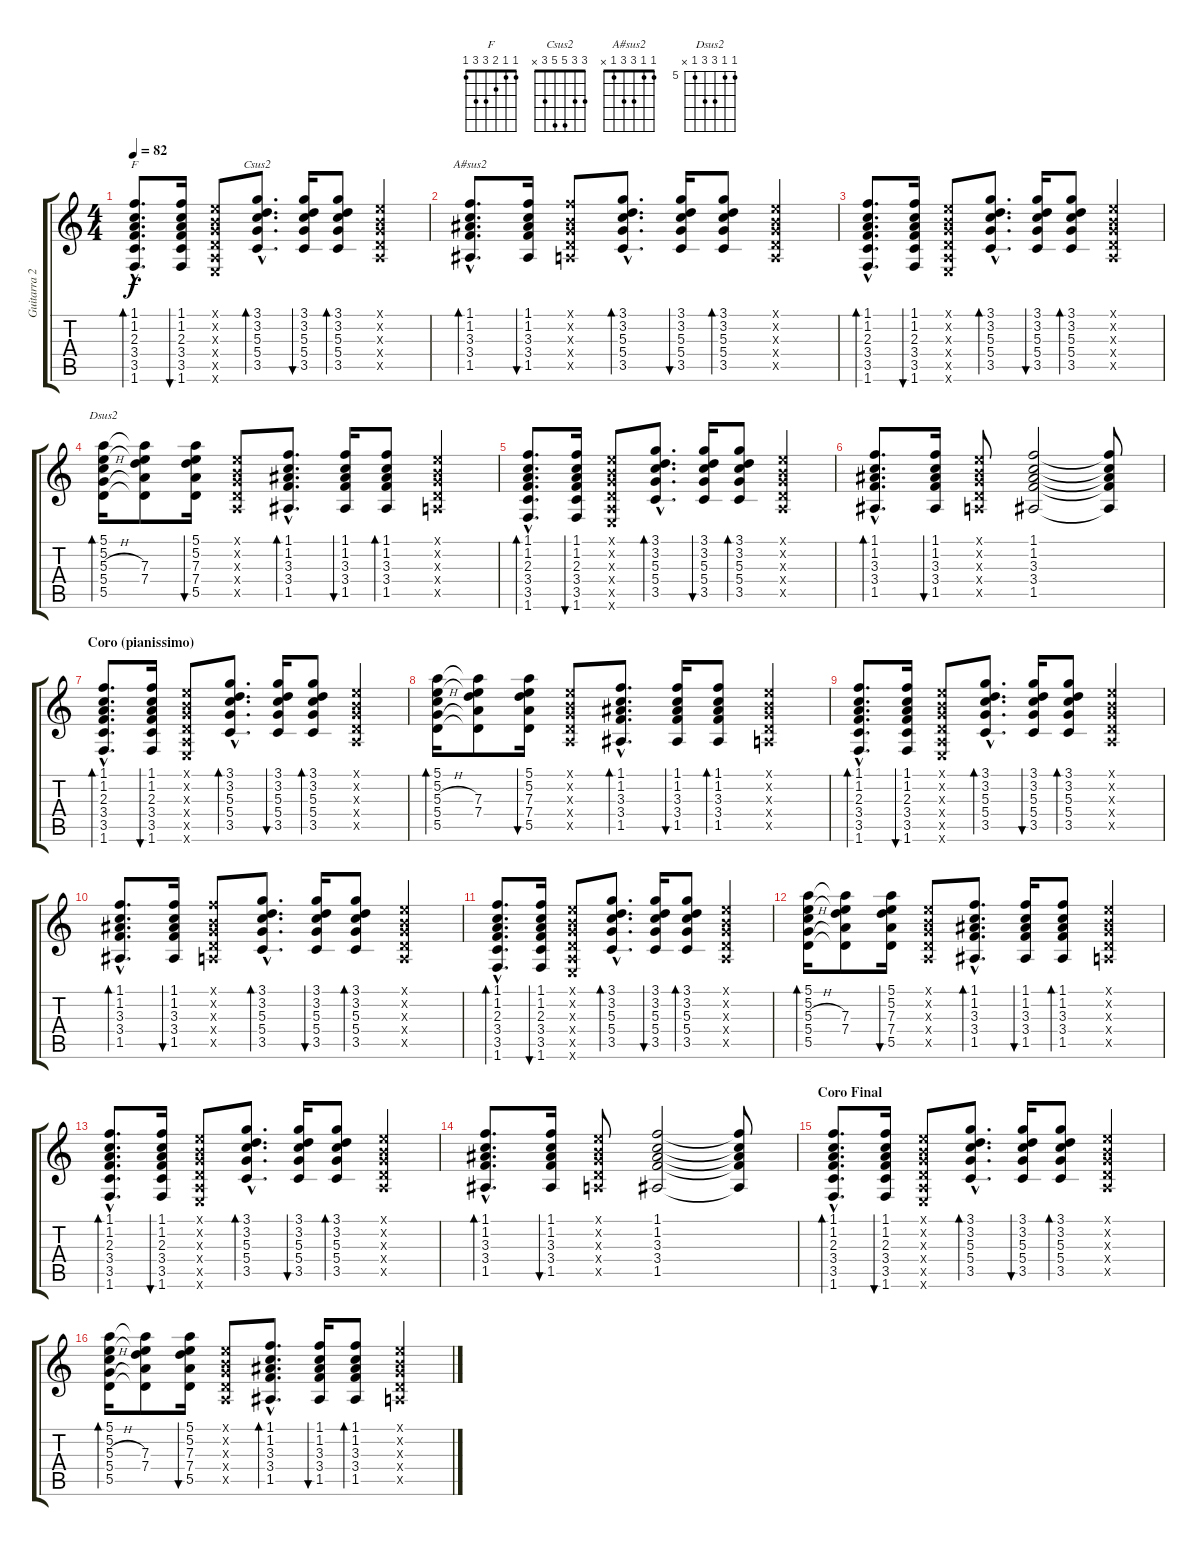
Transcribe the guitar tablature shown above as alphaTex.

\track ("Guitarra 2" "Guitarra 2") {instrument acousticguitarsteel}
\staff {score tabs}
\tuning (E4 B3 G3 D3 A2 E2) {hide}
\chord ("F" 1 1 2 3 3 1)
\chord ("Csus2" 3 3 5 5 3 x)
\chord ("A#sus2" 1 1 3 3 1 x)
\chord ("Dsus2" 5 5 7 7 5 x) {firstfret 5}
\ts (4 4)
\tempo 82
\clef g2
\ks c
(1.1{hac} 1.2{hac} 2.3{hac} 3.4{hac} 3.5{hac} 1.6{hac}).8{d bd 60 ch "F" dy f} (1.1 1.2 2.3 3.4 3.5 1.6).16{bu 60} (0.1{x} 0.2{x} 0.3{x} 0.4{x} 0.5{x} 0.6{x}).8 (3.1{hac} 3.2{hac} 5.3{hac} 5.4{hac} 3.5{hac}).8{d bd 60 ch "Csus2"} (3.1 3.2 5.3 5.4 3.5).16{bu 60} (3.1 3.2 5.3 5.4 3.5).8{bd 60} (0.1{x} 0.2{x} 0.3{x} 0.4{x} 0.5{x}).4 |
(1.1{hac} 1.2{hac} 3.3{hac} 3.4{hac} 1.5{hac}).8{d bd 60 ch "A#sus2"} (1.1 1.2 3.3 3.4 1.5).16{bu 60} (1.1{x} 0.2{x} 0.3{x} 0.4{x} 0.5{x}).8 (3.1{hac} 3.2{hac} 5.3{hac} 5.4{hac} 3.5{hac}).8{d bd 60} (3.1 3.2 5.3 5.4 3.5).16{bu 60} (3.1 3.2 5.3 5.4 3.5).8{bd 60} (0.1{x} 0.2{x} 0.3{x} 0.4{x} 0.5{x}).4 |
(1.1{hac} 1.2{hac} 2.3{hac} 3.4{hac} 3.5{hac} 1.6{hac}).8{d bd 60} (1.1 1.2 2.3 3.4 3.5 1.6).16{bu 60} (0.1{x} 0.2{x} 0.3{x} 0.4{x} 0.5{x} 0.6{x}).8 (3.1{hac} 3.2{hac} 5.3{hac} 5.4{hac} 3.5{hac}).8{d bd 60} (3.1 3.2 5.3 5.4 3.5).16{bu 60} (3.1 3.2 5.3 5.4 3.5).8{bd 60} (0.1{x} 0.2{x} 0.3{x} 0.4{x} 0.5{x}).4 |
(5.1 5.2 5.3{h} 5.4{h} 5.5).16{bd 60 ch "Dsus2"} (5.1{t} 5.2{t} 7.3 7.4 5.5{t}).8 (5.1 5.2 7.3 7.4 5.5).16{bu 60} (0.1{x} 0.2{x} 0.3{x} 0.4{x} 0.5{x}).8 (1.1{hac} 1.2{hac} 3.3{hac} 3.4{hac} 1.5{hac}).8{d bd 60} (1.1 1.2 3.3 3.4 1.5).16{bu 60} (1.1 1.2 3.3 3.4 1.5).8{bd 60} (0.1{x} 0.2{x} 0.3{x} 0.4{x} 0.5{x}).4 |
(1.1{hac} 1.2{hac} 2.3{hac} 3.4{hac} 3.5{hac} 1.6{hac}).8{d bd 60} (1.1 1.2 2.3 3.4 3.5 1.6).16{bu 60} (0.1{x} 0.2{x} 0.3{x} 0.4{x} 0.5{x} 0.6{x}).8 (3.1{hac} 3.2{hac} 5.3{hac} 5.4{hac} 3.5{hac}).8{d bd 60} (3.1 3.2 5.3 5.4 3.5).16{bu 60} (3.1 3.2 5.3 5.4 3.5).8{bd 60} (0.1{x} 0.2{x} 0.3{x} 0.4{x} 0.5{x}).4 |
(1.1{hac} 1.2{hac} 3.3{hac} 3.4{hac} 1.5{hac}).8{d bd 60} (1.1 1.2 3.3 3.4 1.5).16{bu 60} (0.1{x} 0.2{x} 0.3{x} 0.4{x} 0.5{x}).8 (1.1 1.2 3.3 3.4 1.5).2 (1.1{t} 1.2{t} 3.3{t} 3.4{t} 1.5{t}).8 |
\section ("" "Coro (pianissimo)")
(1.1{hac} 1.2{hac} 2.3{hac} 3.4{hac} 3.5{hac} 1.6{hac}).8{d bd 60 volume 11 balance 8 instrument electricguitarmuted} (1.1 1.2 2.3 3.4 3.5 1.6).16{bu 60} (0.1{x} 0.2{x} 0.3{x} 0.4{x} 0.5{x} 0.6{x}).8 (3.1{hac} 3.2{hac} 5.3{hac} 5.4{hac} 3.5{hac}).8{d bd 60} (3.1 3.2 5.3 5.4 3.5).16{bu 60} (3.1 3.2 5.3 5.4 3.5).8{bd 60} (0.1{x} 0.2{x} 0.3{x} 0.4{x} 0.5{x}).4 |
(5.1 5.2 5.3{h} 5.4{h} 5.5).16{bd 60} (5.1{t} 5.2{t} 7.3 7.4 5.5{t}).8 (5.1 5.2 7.3 7.4 5.5).16{bu 60} (0.1{x} 0.2{x} 0.3{x} 0.4{x} 0.5{x}).8 (1.1{hac} 1.2{hac} 3.3{hac} 3.4{hac} 1.5{hac}).8{d bd 60} (1.1 1.2 3.3 3.4 1.5).16{bu 60} (1.1 1.2 3.3 3.4 1.5).8{bd 60} (0.1{x} 0.2{x} 0.3{x} 0.4{x} 0.5{x}).4 |
(1.1{hac} 1.2{hac} 2.3{hac} 3.4{hac} 3.5{hac} 1.6{hac}).8{d bd 60} (1.1 1.2 2.3 3.4 3.5 1.6).16{bu 60} (0.1{x} 0.2{x} 0.3{x} 0.4{x} 0.5{x} 0.6{x}).8 (3.1{hac} 3.2{hac} 5.3{hac} 5.4{hac} 3.5{hac}).8{d bd 60} (3.1 3.2 5.3 5.4 3.5).16{bu 60} (3.1 3.2 5.3 5.4 3.5).8{bd 60} (0.1{x} 0.2{x} 0.3{x} 0.4{x} 0.5{x}).4 |
(1.1{hac} 1.2{hac} 3.3{hac} 3.4{hac} 1.5{hac}).8{d bd 60} (1.1 1.2 3.3 3.4 1.5).16{bu 60} (1.1{x} 0.2{x} 0.3{x} 0.4{x} 0.5{x}).8 (3.1{hac} 3.2{hac} 5.3{hac} 5.4{hac} 3.5{hac}).8{d bd 60} (3.1 3.2 5.3 5.4 3.5).16{bu 60} (3.1 3.2 5.3 5.4 3.5).8{bd 60} (0.1{x} 0.2{x} 0.3{x} 0.4{x} 0.5{x}).4 |
(1.1{hac} 1.2{hac} 2.3{hac} 3.4{hac} 3.5{hac} 1.6{hac}).8{d bd 60} (1.1 1.2 2.3 3.4 3.5 1.6).16{bu 60} (0.1{x} 0.2{x} 0.3{x} 0.4{x} 0.5{x} 0.6{x}).8 (3.1{hac} 3.2{hac} 5.3{hac} 5.4{hac} 3.5{hac}).8{d bd 60} (3.1 3.2 5.3 5.4 3.5).16{bu 60} (3.1 3.2 5.3 5.4 3.5).8{bd 60} (0.1{x} 0.2{x} 0.3{x} 0.4{x} 0.5{x}).4 |
(5.1 5.2 5.3{h} 5.4{h} 5.5).16{bd 60} (5.1{t} 5.2{t} 7.3 7.4 5.5{t}).8 (5.1 5.2 7.3 7.4 5.5).16{bu 60} (0.1{x} 0.2{x} 0.3{x} 0.4{x} 0.5{x}).8 (1.1{hac} 1.2{hac} 3.3{hac} 3.4{hac} 1.5{hac}).8{d bd 60} (1.1 1.2 3.3 3.4 1.5).16{bu 60} (1.1 1.2 3.3 3.4 1.5).8{bd 60} (0.1{x} 0.2{x} 0.3{x} 0.4{x} 0.5{x}).4 |
(1.1{hac} 1.2{hac} 2.3{hac} 3.4{hac} 3.5{hac} 1.6{hac}).8{d bd 60} (1.1 1.2 2.3 3.4 3.5 1.6).16{bu 60} (0.1{x} 0.2{x} 0.3{x} 0.4{x} 0.5{x} 0.6{x}).8 (3.1{hac} 3.2{hac} 5.3{hac} 5.4{hac} 3.5{hac}).8{d bd 60} (3.1 3.2 5.3 5.4 3.5).16{bu 60} (3.1 3.2 5.3 5.4 3.5).8{bd 60} (0.1{x} 0.2{x} 0.3{x} 0.4{x} 0.5{x}).4 |
(1.1{hac} 1.2{hac} 3.3{hac} 3.4{hac} 1.5{hac}).8{d bd 60} (1.1 1.2 3.3 3.4 1.5).16{bu 60} (0.1{x} 0.2{x} 0.3{x} 0.4{x} 0.5{x}).8 (1.1 1.2 3.3 3.4 1.5).2 (1.1{t} 1.2{t} 3.3{t} 3.4{t} 1.5{t}).8 |
\section ("" "Coro Final")
(1.1{hac} 1.2{hac} 2.3{hac} 3.4{hac} 3.5{hac} 1.6{hac}).8{d bd 60 volume 13 balance 16 instrument acousticguitarsteel} (1.1 1.2 2.3 3.4 3.5 1.6).16{bu 60} (0.1{x} 0.2{x} 0.3{x} 0.4{x} 0.5{x} 0.6{x}).8 (3.1{hac} 3.2{hac} 5.3{hac} 5.4{hac} 3.5{hac}).8{d bd 60} (3.1 3.2 5.3 5.4 3.5).16{bu 60} (3.1 3.2 5.3 5.4 3.5).8{bd 60} (0.1{x} 0.2{x} 0.3{x} 0.4{x} 0.5{x}).4 |
(5.1 5.2 5.3{h} 5.4{h} 5.5).16{bd 60} (5.1{t} 5.2{t} 7.3 7.4 5.5{t}).8 (5.1 5.2 7.3 7.4 5.5).16{bu 60} (0.1{x} 0.2{x} 0.3{x} 0.4{x} 0.5{x}).8 (1.1{hac} 1.2{hac} 3.3{hac} 3.4{hac} 1.5{hac}).8{d bd 60} (1.1 1.2 3.3 3.4 1.5).16{bu 60} (1.1 1.2 3.3 3.4 1.5).8{bd 60} (0.1{x} 0.2{x} 0.3{x} 0.4{x} 0.5{x}).4
